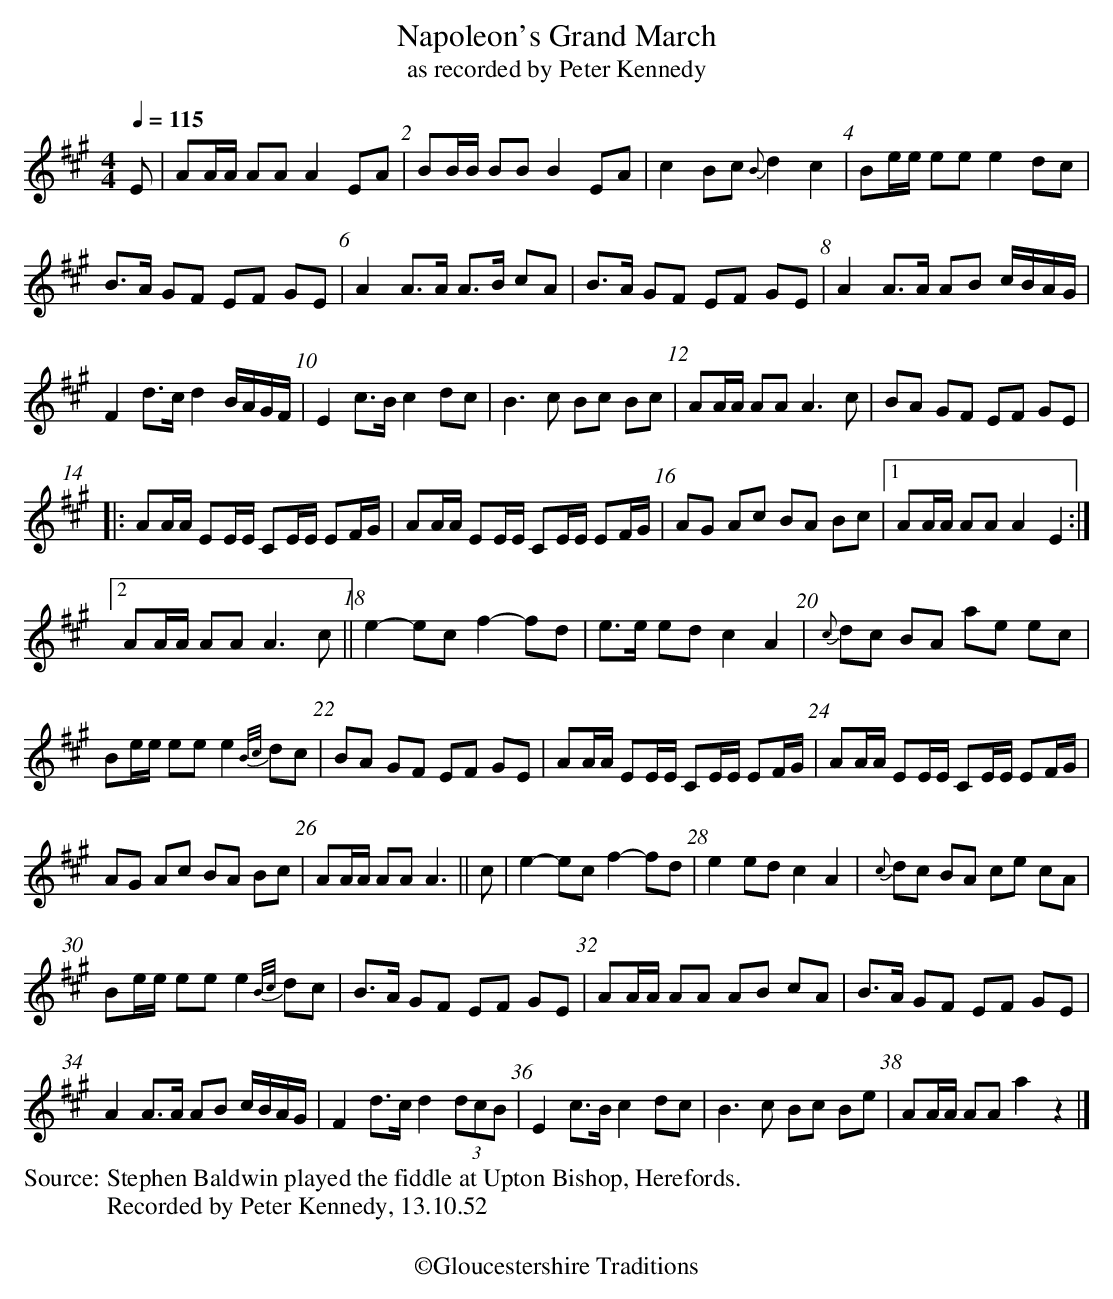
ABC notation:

X:1
T:Napoleon's Grand March
T:as recorded by Peter Kennedy
Q:1/4=115
M:4/4
L:1/8
K:Amaj
E|AA/2A/2 AA A2EA|BB/2B/2 BB B2 EA|c2Bc {B}d2c2|Be/2e/2 ee e2dc|
B>A GF EF GE|A2A>A A>B cA|B>A GF EF GE|A2A>A AB c/2B/2A/2G/2|
F2 d>c d2 B/2A/2G/2F/2 | E2 c>B c2 dc | B3 c Bc Bc | AA/2A/2 AA A3 c | BA GF EF GE |
|: AA/2A/2 EE/2E/2 CE/2E/2 EF/2G/2 | AA/2A/2 EE/2E/2 CE/2E/2 EF/2G/2 | AG Ac BA Bc |1 AA/2A/2 AA A2 E2 :|2
AA/2A/2 AA A3 c || e2-ec f2-fd | e>e ed c2 A2 | {c }dc BA ae ec |
Be/2e/2 ee e2 {B/2c/2 }dc | BA GF EF GE |AA/2A/2 EE/2E/2 CE/2E/2 EF/2G/2 | AA/2A/2 EE/2E/2 CE/2E/2 EF/2G/2 |
 AG Ac BA Bc |AA/2A/2 AA A3 || c | e2-ec f2-fd | e2 ed c2 A2 | {c}dc BA ce cA |
Be/2e/2 ee e2 {B/2c/2 }dc | B>A GF EF GE | AA/A/ AA AB cA | B>A GF EF GE |
A2 A>A AB c/2B/2A/2G/2 | F2 d>c d2 (3dcB | E2 c>Bc2 dc | B3 c Bc Be| AA/A/ AA a2 z2 |]
